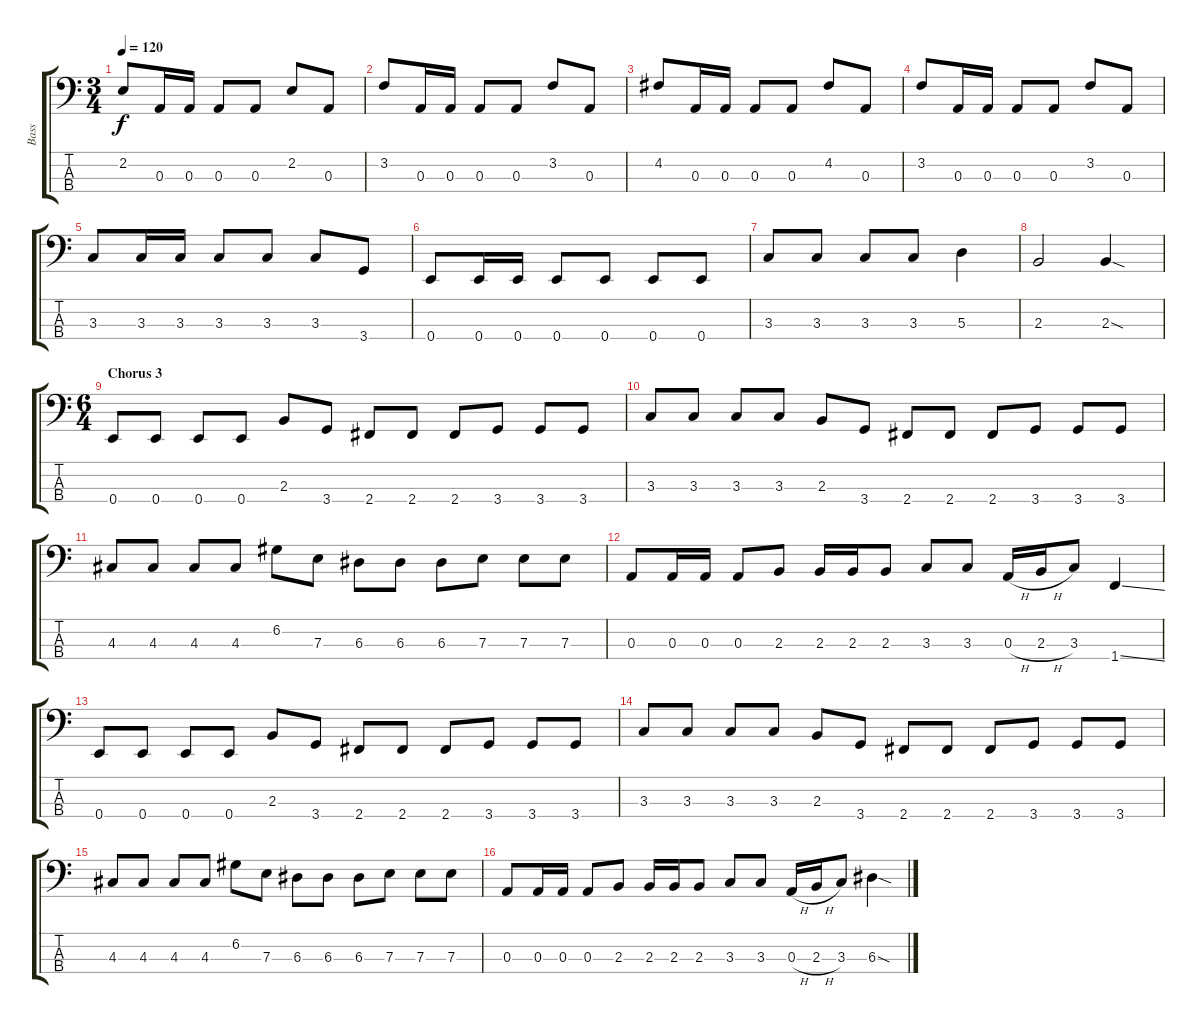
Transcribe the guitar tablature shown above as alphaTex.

\track ("Bass" "Bass") {instrument electricbassfinger}
\staff {score tabs}
\tuning (G2 D2 A1 E1) {hide}
\ts (3 4)
\tempo 120
\clef f4
\ks c
2.2.8{dy f} 0.3.16 0.3.16 0.3.8 0.3.8 2.2.8 0.3.8 |
3.2.8 0.3.16 0.3.16 0.3.8 0.3.8 3.2.8 0.3.8 |
4.2.8 0.3.16 0.3.16 0.3.8 0.3.8 4.2.8 0.3.8 |
3.2.8 0.3.16 0.3.16 0.3.8 0.3.8 3.2.8 0.3.8 |
3.3.8 3.3.16 3.3.16 3.3.8 3.3.8 3.3.8 3.4.8 |
0.4.8 0.4.16 0.4.16 0.4.8 0.4.8 0.4.8 0.4.8 |
3.3.8 3.3.8 3.3.8 3.3.8 5.3.4 |
2.3.2 2.3{sod}.4 |
\ts (6 4)
\section ("" "Chorus 3")
0.4.8 0.4.8 0.4.8 0.4.8 2.3.8 3.4.8 2.4.8 2.4.8 2.4.8 3.4.8 3.4.8 3.4.8 |
3.3.8 3.3.8 3.3.8 3.3.8 2.3.8 3.4.8 2.4.8 2.4.8 2.4.8 3.4.8 3.4.8 3.4.8 |
4.3.8 4.3.8 4.3.8 4.3.8 6.2.8 7.3.8 6.3.8 6.3.8 6.3.8 7.3.8 7.3.8 7.3.8 |
0.3.8 0.3.16 0.3.16 0.3.8 2.3.8 2.3.16 2.3.16 2.3.8 3.3.8 3.3.8 0.3{h}.16 2.3{h}.16 3.3.8 1.4{ss}.4 |
0.4.8 0.4.8 0.4.8 0.4.8 2.3.8 3.4.8 2.4.8 2.4.8 2.4.8 3.4.8 3.4.8 3.4.8 |
3.3.8 3.3.8 3.3.8 3.3.8 2.3.8 3.4.8 2.4.8 2.4.8 2.4.8 3.4.8 3.4.8 3.4.8 |
4.3.8 4.3.8 4.3.8 4.3.8 6.2.8 7.3.8 6.3.8 6.3.8 6.3.8 7.3.8 7.3.8 7.3.8 |
0.3.8 0.3.16 0.3.16 0.3.8 2.3.8 2.3.16 2.3.16 2.3.8 3.3.8 3.3.8 0.3{h}.16 2.3{h}.16 3.3.8 6.3{sod}.4
